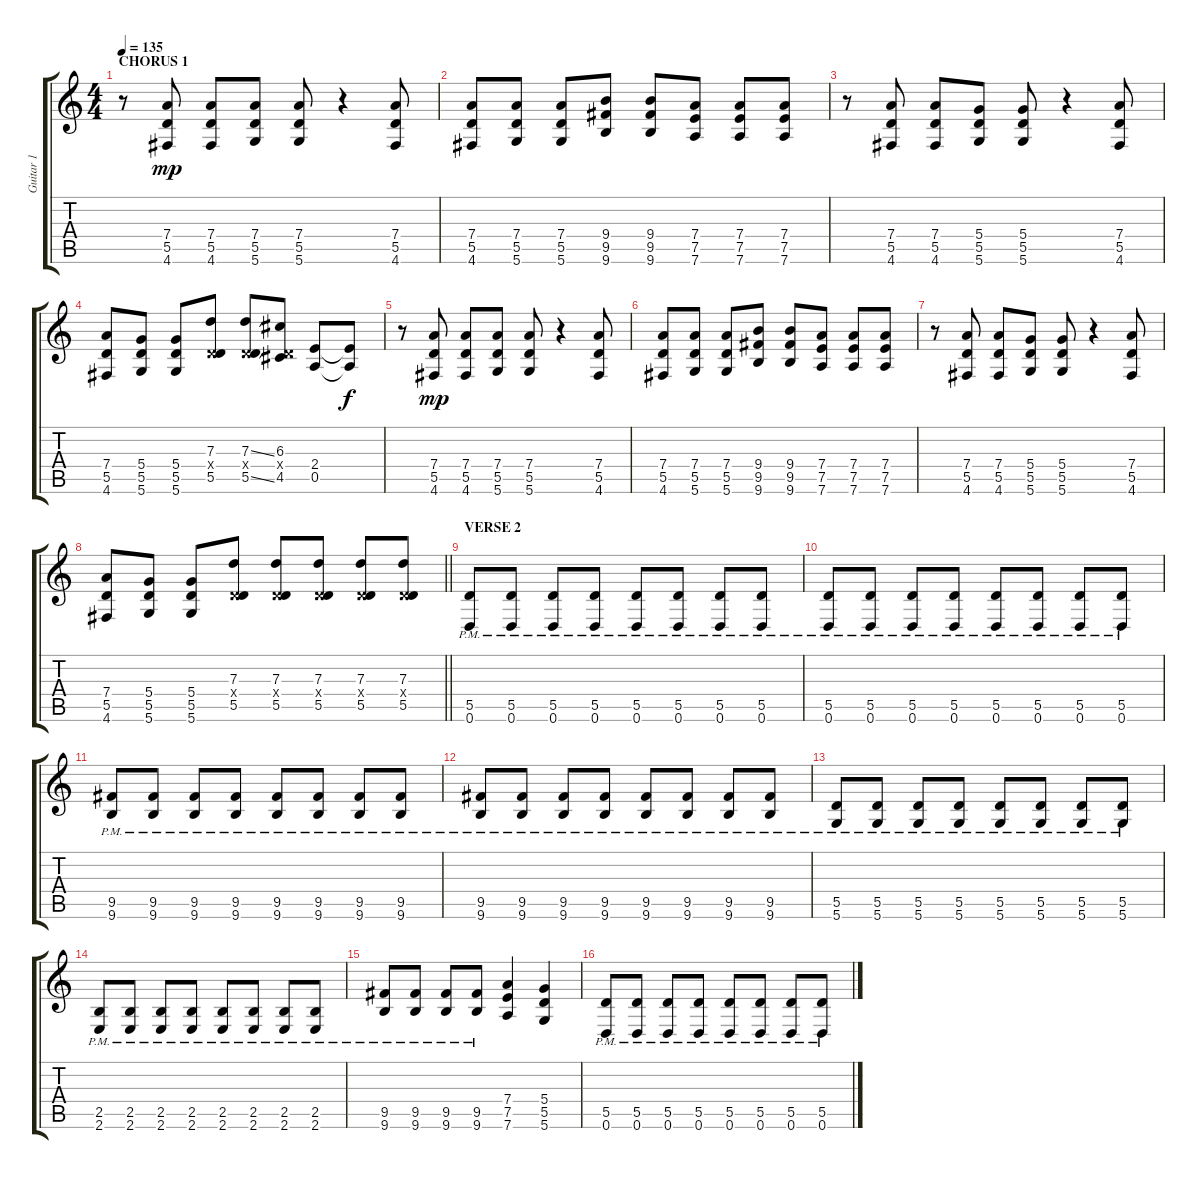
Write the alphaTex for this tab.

\track ("Guitar 1" "Guitar 1") {instrument distortionguitar}
\staff {score tabs}
\tuning (E4 B3 G3 D3 A2 D2) {hide}
\ts (4 4)
\section ("" "CHORUS 1")
\tempo 135
\clef g2
\ks c
r.8{dy mp} (7.4 5.5 4.6).8 (7.4 5.5 4.6).8 (7.4 5.5 5.6).8 (7.4 5.5 5.6).8 r.4 (7.4 5.5 4.6).8 |
(7.4 5.5 4.6).8 (7.4 5.5 5.6).8 (7.4 5.5 5.6).8 (9.4 9.5 9.6).8 (9.4 9.5 9.6).8 (7.4 7.5 7.6).8 (7.4 7.5 7.6).8 (7.4 7.5 7.6).8 |
r.8 (7.4 5.5 4.6).8 (7.4 5.5 4.6).8 (5.4 5.5 5.6).8 (5.4 5.5 5.6).8 r.4 (7.4 5.5 4.6).8 |
(7.4 5.5 4.6).8 (5.4 5.5 5.6).8 (5.4 5.5 5.6).8 (7.3 0.4{x} 5.5).8 (7.3{ss} 0.4{x} 5.5{ss}).8 (6.3 0.4{x} 4.5).8 (2.4 0.5).8 (2.4{t} 0.5{t}).8{dy f} |
r.8 (7.4 5.5 4.6).8{dy mp} (7.4 5.5 4.6).8 (7.4 5.5 5.6).8 (7.4 5.5 5.6).8 r.4 (7.4 5.5 4.6).8 |
(7.4 5.5 4.6).8 (7.4 5.5 5.6).8 (7.4 5.5 5.6).8 (9.4 9.5 9.6).8 (9.4 9.5 9.6).8 (7.4 7.5 7.6).8 (7.4 7.5 7.6).8 (7.4 7.5 7.6).8 |
r.8 (7.4 5.5 4.6).8 (7.4 5.5 4.6).8 (5.4 5.5 5.6).8 (5.4 5.5 5.6).8 r.4 (7.4 5.5 4.6).8 |
\barLineRight lightlight
(7.4 5.5 4.6).8 (5.4 5.5 5.6).8 (5.4 5.5 5.6).8 (7.3 0.4{x} 5.5).8 (7.3 0.4{x} 5.5).8 (7.3 0.4{x} 5.5).8 (7.3 0.4{x} 5.5).8 (7.3 0.4{x} 5.5).8 |
\section ("" "VERSE 2")
(5.5{pm} 0.6).8 (5.5{pm} 0.6).8 (5.5{pm} 0.6).8 (5.5{pm} 0.6).8 (5.5{pm} 0.6).8 (5.5{pm} 0.6).8 (5.5{pm} 0.6).8 (5.5{pm} 0.6).8 |
(5.5{pm} 0.6).8 (5.5{pm} 0.6).8 (5.5{pm} 0.6).8 (5.5{pm} 0.6).8 (5.5{pm} 0.6).8 (5.5{pm} 0.6).8 (5.5{pm} 0.6).8 (5.5{pm} 0.6).8 |
(9.5{pm} 9.6).8 (9.5{pm} 9.6).8 (9.5{pm} 9.6).8 (9.5{pm} 9.6).8 (9.5{pm} 9.6).8 (9.5{pm} 9.6).8 (9.5{pm} 9.6).8 (9.5{pm} 9.6).8 |
(9.5{pm} 9.6).8 (9.5{pm} 9.6).8 (9.5{pm} 9.6).8 (9.5{pm} 9.6).8 (9.5{pm} 9.6).8 (9.5{pm} 9.6).8 (9.5{pm} 9.6).8 (9.5{pm} 9.6).8 |
(5.5{pm} 5.6).8 (5.5{pm} 5.6).8 (5.5{pm} 5.6).8 (5.5{pm} 5.6).8 (5.5{pm} 5.6).8 (5.5{pm} 5.6).8 (5.5{pm} 5.6).8 (5.5{pm} 5.6).8 |
(2.5{pm} 2.6).8 (2.5{pm} 2.6).8 (2.5{pm} 2.6).8 (2.5{pm} 2.6).8 (2.5{pm} 2.6).8 (2.5{pm} 2.6).8 (2.5{pm} 2.6).8 (2.5{pm} 2.6).8 |
(9.5{pm} 9.6).8 (9.5{pm} 9.6).8 (9.5{pm} 9.6).8 (9.5{pm} 9.6).8 (7.4 7.5 7.6).4 (5.4 5.5 5.6).4 |
(5.5{pm} 0.6).8 (5.5{pm} 0.6).8 (5.5{pm} 0.6).8 (5.5{pm} 0.6).8 (5.5{pm} 0.6).8 (5.5{pm} 0.6).8 (5.5{pm} 0.6).8 (5.5{pm} 0.6).8
